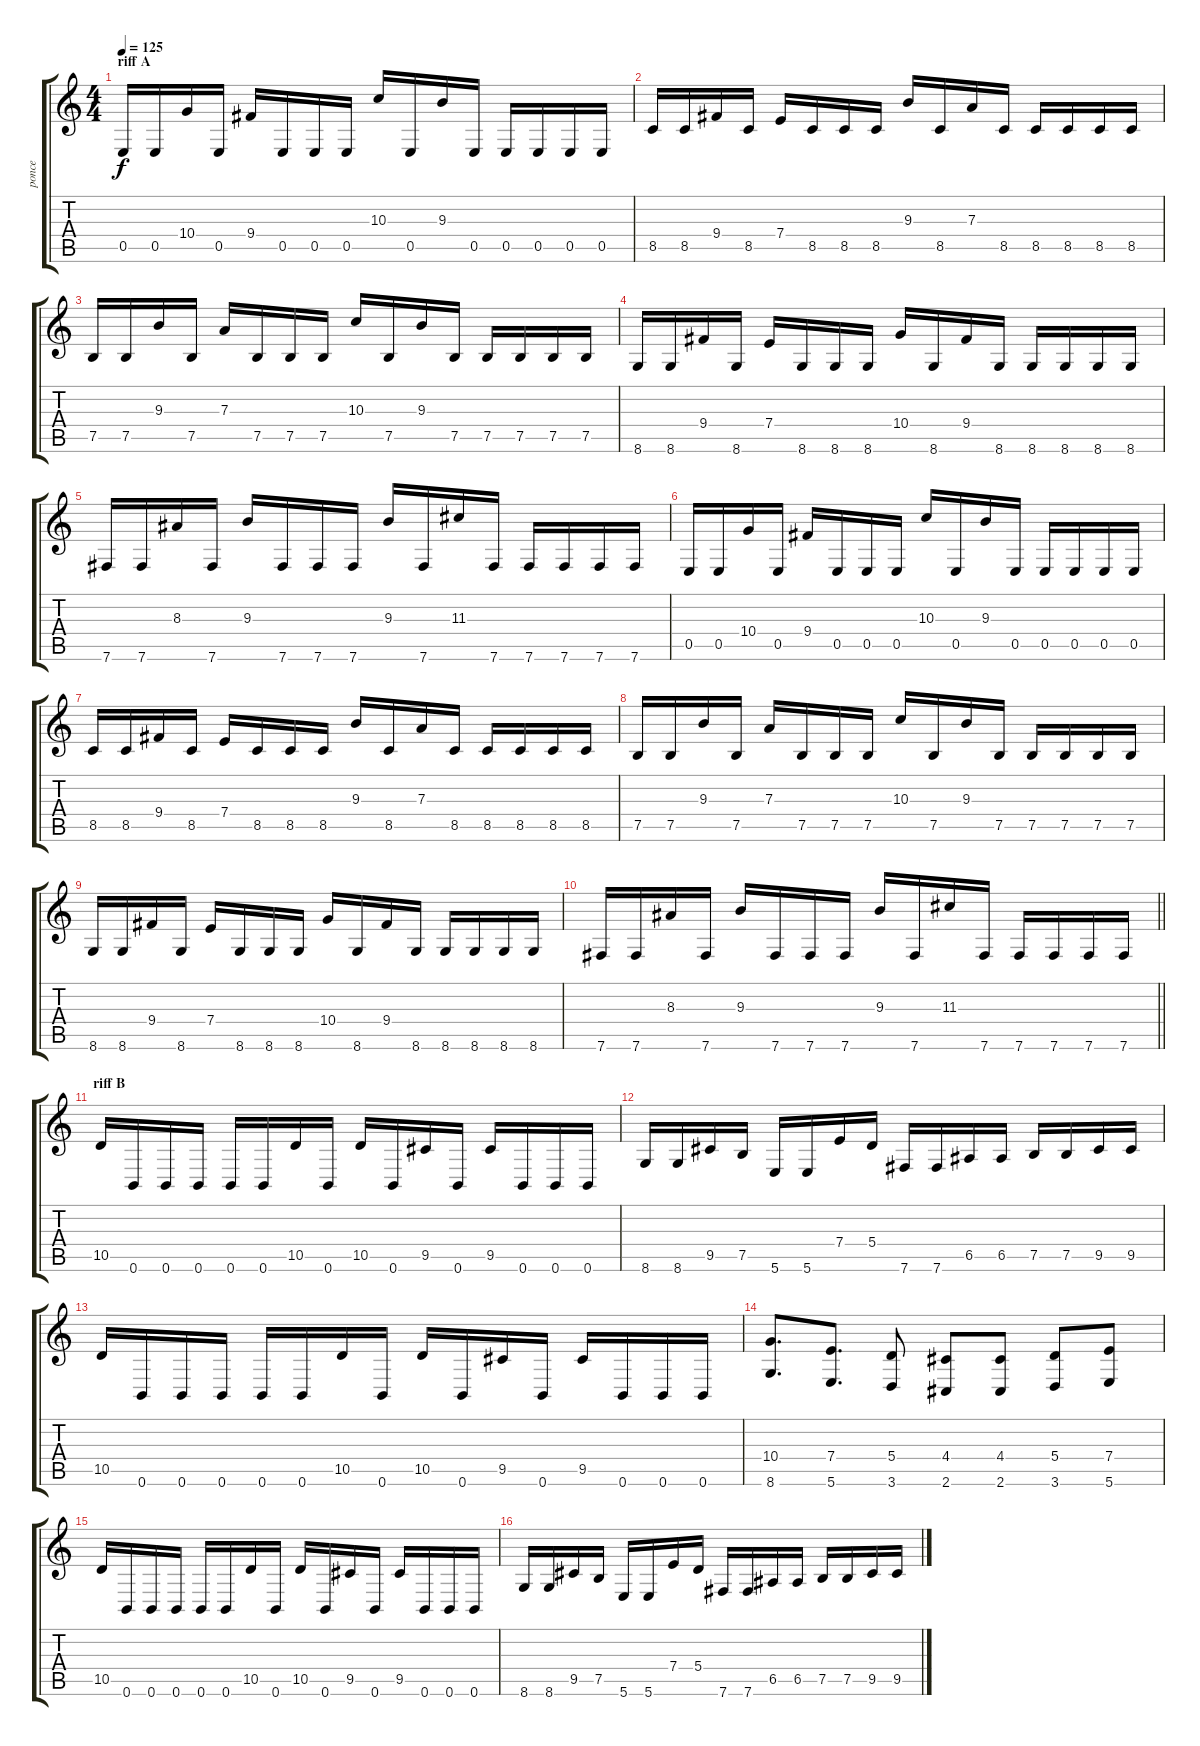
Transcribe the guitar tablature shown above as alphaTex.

\track ("ponce" "ponce") {instrument overdrivenguitar}
\staff {score tabs}
\tuning (B3 Gb3 D3 A2 E2 B1) {hide}
\ts (4 4)
\section ("" "riff A")
\tempo 125
\clef g2
\ks c
0.5.16{dy f} 0.5.16 10.4.16 0.5.16 9.4.16 0.5.16 0.5.16 0.5.16 10.3.16 0.5.16 9.3.16 0.5.16 0.5.16 0.5.16 0.5.16 0.5.16 |
8.5.16 8.5.16 9.4.16 8.5.16 7.4.16 8.5.16 8.5.16 8.5.16 9.3.16 8.5.16 7.3.16 8.5.16 8.5.16 8.5.16 8.5.16 8.5.16 |
7.5.16 7.5.16 9.3.16 7.5.16 7.3.16 7.5.16 7.5.16 7.5.16 10.3.16 7.5.16 9.3.16 7.5.16 7.5.16 7.5.16 7.5.16 7.5.16 |
8.6.16 8.6.16 9.4.16 8.6.16 7.4.16 8.6.16 8.6.16 8.6.16 10.4.16 8.6.16 9.4.16 8.6.16 8.6.16 8.6.16 8.6.16 8.6.16 |
7.6.16 7.6.16 8.3.16 7.6.16 9.3.16 7.6.16 7.6.16 7.6.16 9.3.16 7.6.16 11.3.16 7.6.16 7.6.16 7.6.16 7.6.16 7.6.16 |
0.5.16 0.5.16 10.4.16 0.5.16 9.4.16 0.5.16 0.5.16 0.5.16 10.3.16 0.5.16 9.3.16 0.5.16 0.5.16 0.5.16 0.5.16 0.5.16 |
8.5.16 8.5.16 9.4.16 8.5.16 7.4.16 8.5.16 8.5.16 8.5.16 9.3.16 8.5.16 7.3.16 8.5.16 8.5.16 8.5.16 8.5.16 8.5.16 |
7.5.16 7.5.16 9.3.16 7.5.16 7.3.16 7.5.16 7.5.16 7.5.16 10.3.16 7.5.16 9.3.16 7.5.16 7.5.16 7.5.16 7.5.16 7.5.16 |
8.6.16 8.6.16 9.4.16 8.6.16 7.4.16 8.6.16 8.6.16 8.6.16 10.4.16 8.6.16 9.4.16 8.6.16 8.6.16 8.6.16 8.6.16 8.6.16 |
\barLineRight lightlight
7.6.16 7.6.16 8.3.16 7.6.16 9.3.16 7.6.16 7.6.16 7.6.16 9.3.16 7.6.16 11.3.16 7.6.16 7.6.16 7.6.16 7.6.16 7.6.16 |
\section ("" "riff B")
10.5.16 0.6.16 0.6.16 0.6.16 0.6.16 0.6.16 10.5.16 0.6.16 10.5.16 0.6.16 9.5.16 0.6.16 9.5.16 0.6.16 0.6.16 0.6.16 |
8.6.16 8.6.16 9.5.16 7.5.16 5.6.16 5.6.16 7.4.16 5.4.16 7.6.16 7.6.16 6.5.16 6.5.16 7.5.16 7.5.16 9.5.16 9.5.16 |
10.5.16 0.6.16 0.6.16 0.6.16 0.6.16 0.6.16 10.5.16 0.6.16 10.5.16 0.6.16 9.5.16 0.6.16 9.5.16 0.6.16 0.6.16 0.6.16 |
(10.4 8.6).8{d} (7.4 5.6).8{d} (5.4 3.6).8 (4.4 2.6).8 (4.4 2.6).8 (5.4 3.6).8 (7.4 5.6).8 |
10.5.16 0.6.16 0.6.16 0.6.16 0.6.16 0.6.16 10.5.16 0.6.16 10.5.16 0.6.16 9.5.16 0.6.16 9.5.16 0.6.16 0.6.16 0.6.16 |
8.6.16 8.6.16 9.5.16 7.5.16 5.6.16 5.6.16 7.4.16 5.4.16 7.6.16 7.6.16 6.5.16 6.5.16 7.5.16 7.5.16 9.5.16 9.5.16
